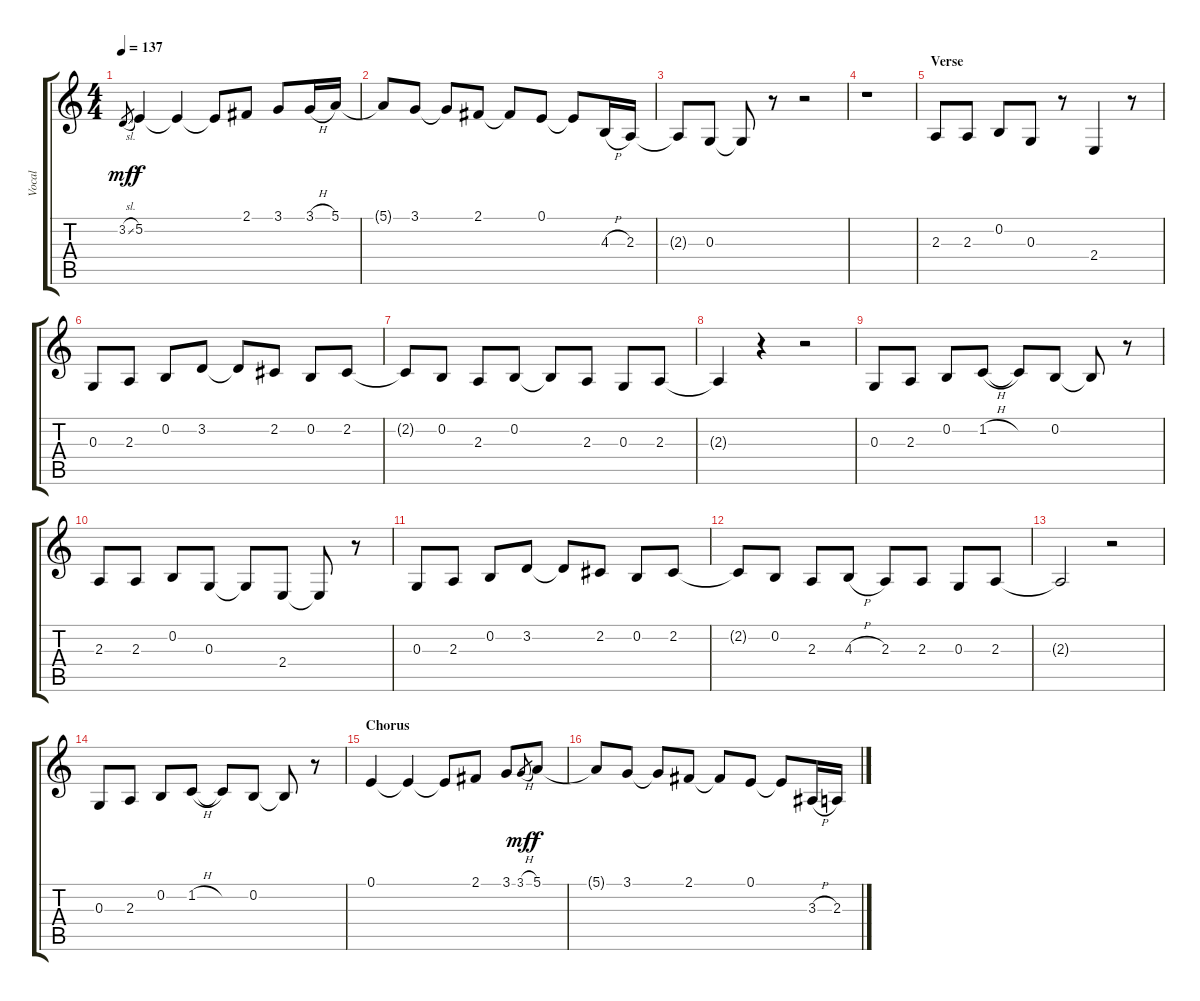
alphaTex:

\track ("Vocal" "Vocal") {instrument flute}
\staff {score tabs}
\tuning (E4 B3 G3 D3 A2 E2) {hide}
\ts (4 4)
\tempo 137
\clef g2
\ks c
3.2{sl}.8{gr dy mf} 5.2.4{dy f} 5.2{t}.4 5.2{t}.8 2.1.8 3.1.8 3.1{h}.16 5.1.16 |
5.1{t}.8 3.1.8 3.1{t}.8 2.1.8 2.1{t}.8 0.1.8 0.1{t}.8 4.3{h}.16 2.3.16 |
2.3{t}.8 0.3.8 0.3{t}.8 r.8 r.2 |
r.1 |
\section ("" "Verse")
2.3.8 2.3.8 0.2.8 0.3.8 r.8 2.4.4 r.8 |
0.3.8 2.3.8 0.2.8 3.2.8 3.2{t}.8 2.2.8 0.2.8 2.2.8 |
2.2{t}.8 0.2.8 2.3.8 0.2.8 0.2{t}.8 2.3.8 0.3.8 2.3.8 |
2.3{t}.4 r.4 r.2 |
0.3.8 2.3.8 0.2.8 1.2{h}.8 1.2{t}.8 0.2.8 0.2{t}.8 r.8 |
2.3.8 2.3.8 0.2.8 0.3.8 0.3{t}.8 2.4.8 2.4{t}.8 r.8 |
0.3.8 2.3.8 0.2.8 3.2.8 3.2{t}.8 2.2.8 0.2.8 2.2.8 |
2.2{t}.8 0.2.8 2.3.8 4.3{h}.8 2.3.8 2.3.8 0.3.8 2.3.8 |
2.3{t}.2 r.2 |
0.3.8 2.3.8 0.2.8 1.2{h}.8 1.2{t}.8 0.2.8 0.2{t}.8 r.8 |
\section ("" "Chorus")
0.1.4 0.1{t}.4 0.1{t}.8 2.1.8 3.1.8 3.1{h}.8{gr dy mf} 5.1.8{dy f} |
5.1{t}.8 3.1.8 3.1{t}.8 2.1.8 2.1{t}.8 0.1.8 0.1{t}.8 3.3{h}.16 2.3.16
